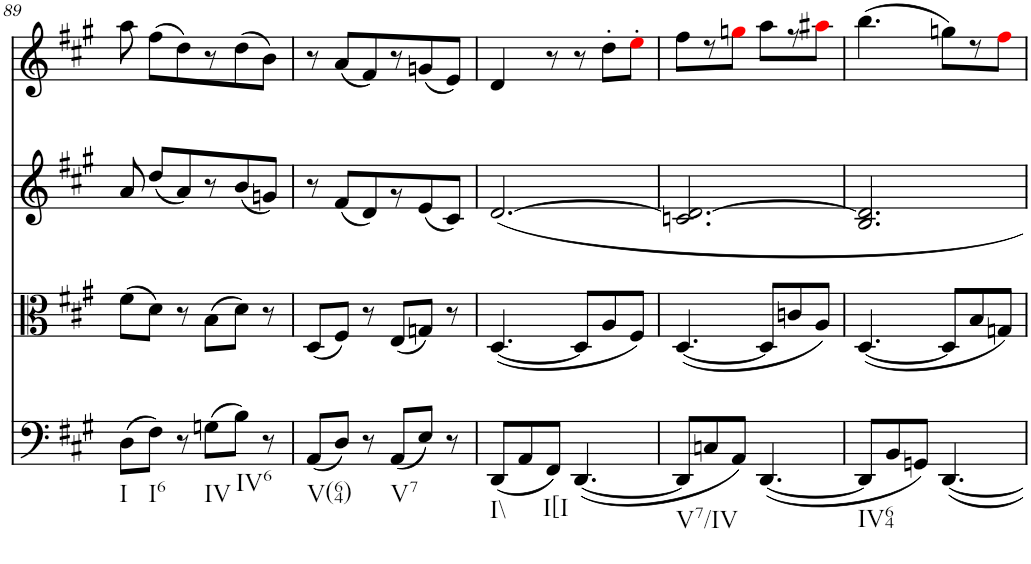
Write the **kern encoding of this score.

**kern	**kern	**kern	**kern
*part4	*part3	*part2	*part1
*staff4	*staff3	*staff2	*staff1
*I"Violoncello	*I"Viola	*I"Violin 2	*I"Violin 1
*I'Vc	*I'Vla	*I'Vln	*I'Vln
!!LO:PB:g=z
*clefC4	*clefC3	*clefG2	*clefG2
*k[f#c#g#]	*k[f#c#g#]	*k[f#c#g#]	*k[f#c#g#]
*A:	*A:	*A:	*A:
*M6/8	*M6/8	*M6/8	*M6/8
=89	=89	=89	=89
!LO:TX:b:t=I	!	!	!
(8D\L	(8f#\L	8a/	8aa\
!LO:TX:b:t=I6	!	!	!
8F#\J)	8d\J)	(8dd/L	(8ff#\L
8r	8r	8a/)	8dd\)
!LO:TX:b:t=IV	!	!	!
(8Gn\L	(8B\L	8r	8r
!LO:TX:b:t=IV6	!	!	!
8B\J)	8d\J)	(8b/	(8dd\
8r	8r	8gn/J)	8b\J)
=90	=90	=90	=90
!LO:TX:b:t=V(64)	!	!	!
(8AA/L	(8D/L	8r	8r
8D/J)	8F#/J)	(8f#/L	(8a/L
8r	8r	8d/)	8f#/)
!LO:TX:b:t=V7	!	!	!
(8AA/L	(8E/L	8r	8r
8E/J)	8Gn/J)	(8e/	(8gn/
8r	8r	8c#/J)	8e/J)
=91	=91	=91	=91
!LO:TX:b:t=I\\	!	!	!
(8DD/L	([4.D/	[>2.d/	4d/
8AA/	.	.	.
!LO:TX:b:t=I[I	!	!	!
8FF#/J)	.	.	8r
([4.DD/	8D/L]	.	8r
.	8A/	.	8dd'\L
.	8F#/J)	.	8ee'i\J
=92	=92	=92	=92
!LO:TX:b:t=V7/IV	!	!	!
8DD/L]	([4.D/	2.cn/ 2.d/_	8ff#\L
8Cn/	.	.	8r
8AA/J)	.	.	8ggni\J
([4.DD/	8D/L]	.	8aa\L
.	8cn/	.	8r
.	8A/J)	.	8aa#Xi\J
=93	=93	=93	=93
!LO:TX:b:t=IV64	!	!	!
8DD/L]	([4.D/	2.B/ 2.d/]	(4.bb\
8BB/	.	.	.
8GGn/J)	.	.	.
[4.DD/	8D/L]	.	8ggn\L)
.	8B/	.	8r
.	8Gn/J)	.	8ff#i\J
=	=	=	=
*-	*-	*-	*-
